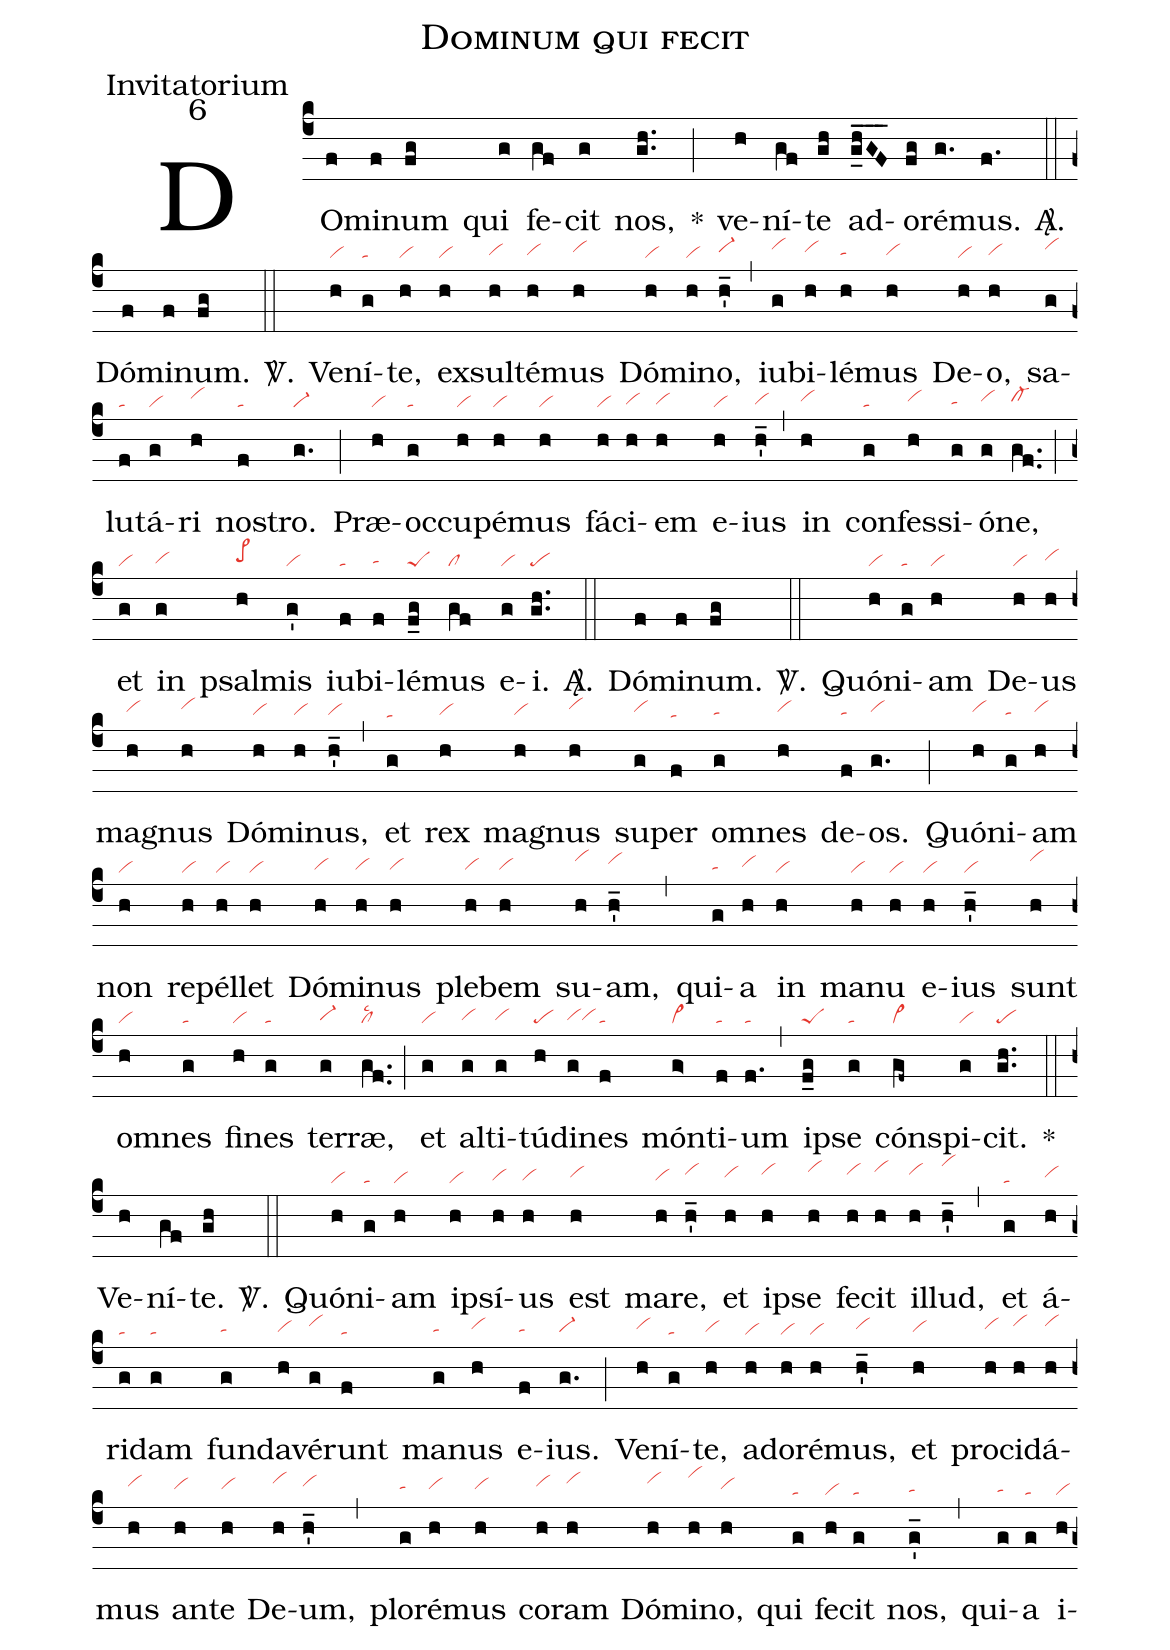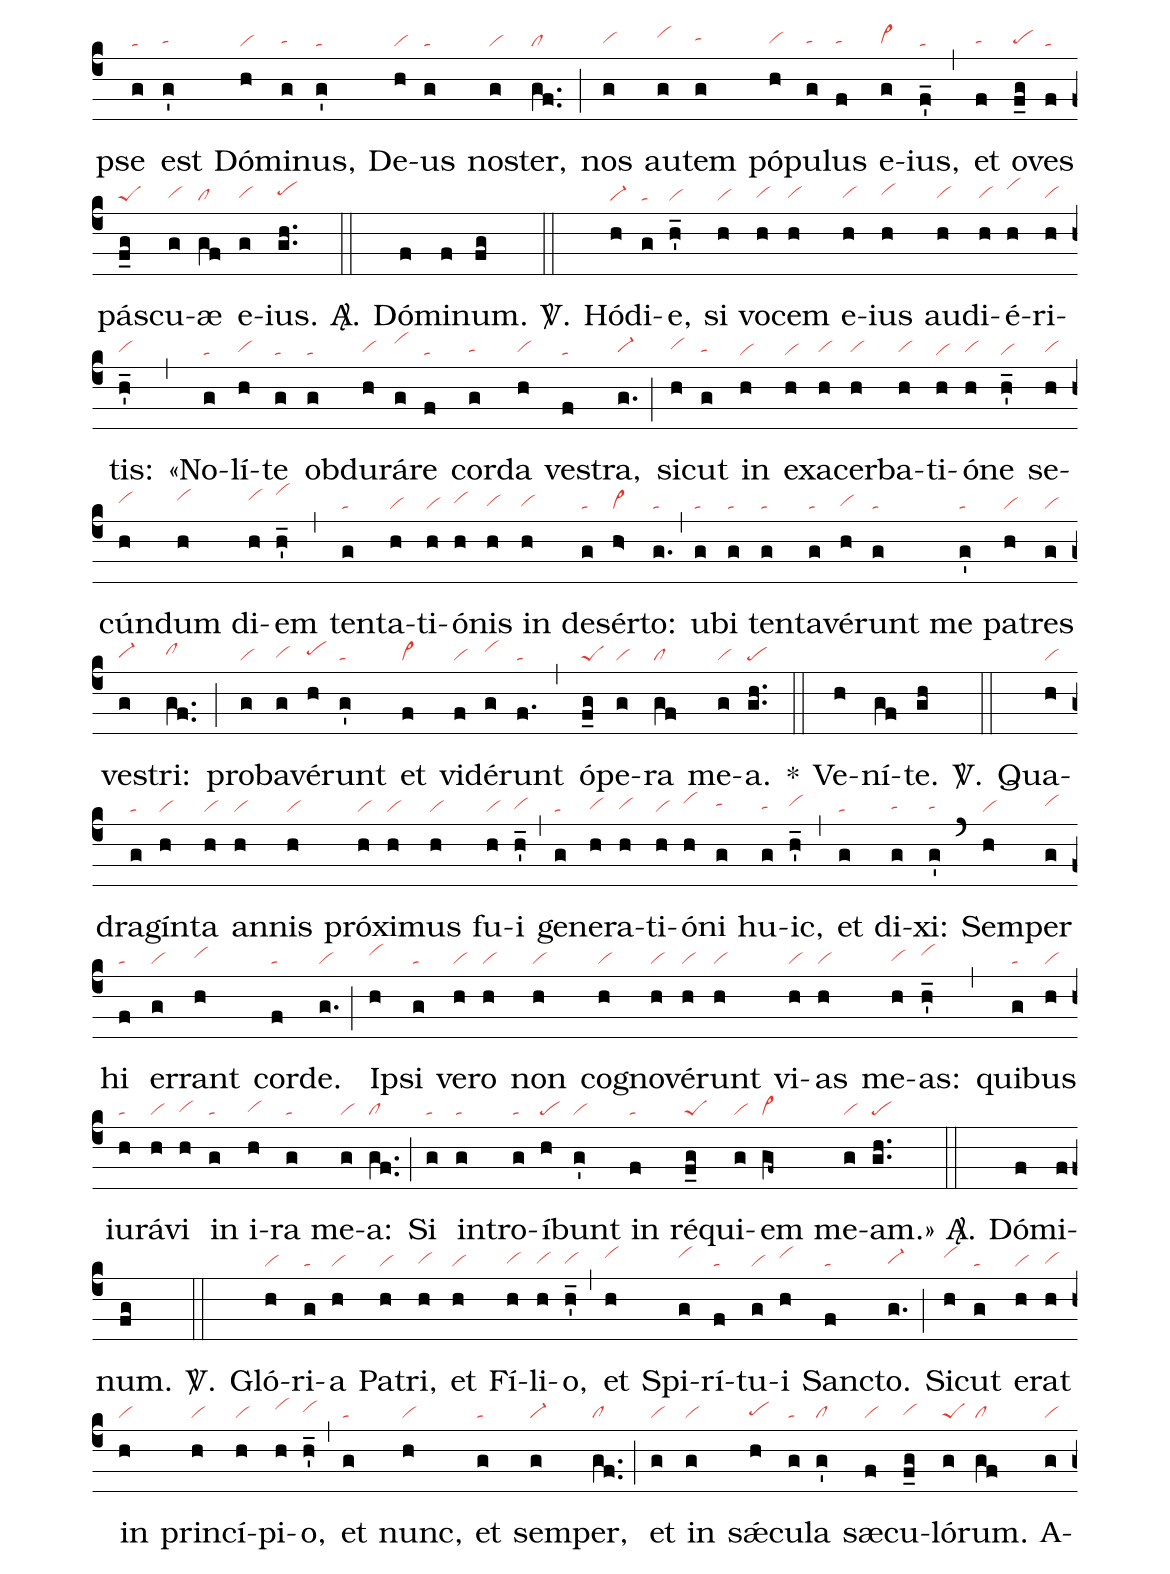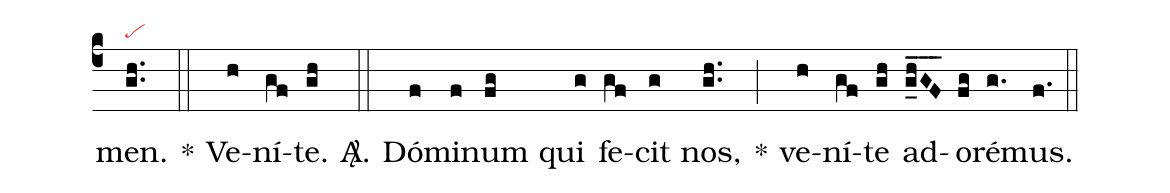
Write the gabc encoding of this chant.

name:Dominum qui fecit;
office-part:Invitatorium;
mode:6;
nabc-lines:1;
%%
(c4)
DO(f)mi(f)num(fg) qui(g) fe(gf)cit(g) nos,(gh..) *(;)
ve(h)ní(gf)te(gh) ad(g_0_1h_G_F_)o(fg)ré(g.)mus.(f.) <sp>A/</sp>.(::)

Dó(f)mi(f)num.(fg) <sp>V/</sp>.(::)

Ve(h|vi)ní(g|ta)te,(h|vi) ex(h|vi)sul(h|vihg)té(h|vihg)mus(h|vihh) Dó(h|vi)mi(h|vi)no,(h'_|vi-hh) (,)
iu(g|vihi)bi(h|vihh)lé(h|tahg)mus(h|vihg) De(h|vi)o,(h|vihg) sa(g|vihi)lu(f|ta)tá(g|vi)ri(h|vihi) no(f|ta)stro.(g.|vi-) (;)
Præ(h|vi)oc(g|ta)cu(h|vi)pé(h|vi)mus(h|vi) fá(h|vi)ci(h|vihg)em(h|vihg) e(h|vi)ius(h_'|vihg) (,)
in(h|vihh) con(g|ta)fes(h|vihh)si(g|tahg)ó(g|vihh)ne,(gf..|cl-hh) (;)
et(g|vi) in(g|vihg) psal(h|pe>hh)mis(g'|vi) iu(f|ta)bi(f|tahg)lé(f_g|peS)mus(gf|cl) e(g|vi)i.(gh..|pe) <sp>A/</sp>.(::)

Dó(f)mi(f)num.(fg) <sp>V/</sp>.(::)

Quó(h|vi)ni(g|ta)am(h|vi) De(h|vi)us(h|vihh) ma(h|vihh)gnus(h|vihi) Dó(h|vihg)mi(h|vihg)nus,(h'_|vihg) (,)
et(g|ta) rex(h|vihg) ma(h|vihg)gnus(h|vihi) su(g|vihh)per(f|ta) om(g|tahg)nes(h|vihh) de(f|tahg)os.(g.|vihh) (;)
Quó(h|vihh)ni(g|tahg)am(h|vihh) non(h|vi) re(h|vi)pél(h|vi)let(h|vi) Dó(h|vihg)mi(h|vihg)nus(h|vihg) ple(h|vihg)bem(h|vihg) su(h|vihj)am,(h_'|vihi) (,)
qui(g|tahg)a(h|vihh) in(h|vi) ma(h|vi)nu(h|vi) e(h|vi)ius(h_'|vi) sunt(h|vihj) om(h|vi)nes(g|ta) fi(h|vi)nes(g|ta) ter(g|vi-hg)ræ,(gf..|cllsc2) (;)
et(g|vi) al(g|vihg)ti(g|vihg)tú(h|pe)di(g|vihgvihg)nes(f|ta) món(g>|vi>)ti(f|ta)um(f.|ta) (,)
i(f_g|peS)pse(g|ta) cón(gf~|vi>)spi(g|vi)cit.(gh..|pe) *(::)

Ve(h)ní(gf)te.(gh) <sp>V/</sp>.(::)

Quó(h|vi)ni(g|ta)am(h|vi) i(h|vi)psí(h|vihg)us(h|vihg) est(h|vihh) ma(h|vihg)re,(h'_|vihi) et(h|vihh) i(h|vihi)pse(h|vihj) fe(h|vihi)cit(h|vihj) il(h|vihi)lud,(h_'|vihl) (,)
et(g|ta) á(h|vihh)ri(g|ta)dam(g|ta) fun(g|tahg)da(h|vihg)vé(g|vihi)runt(f|ta) ma(g|tahg)nus(h|vihh) e(f|tahg)ius.(g.|vi-hg) (;)
Ve(h|vihh)ní(g|ta)te,(h|vihg) a(h|vi)do(h|vi)ré(h|vi)mus,(h_'|vihh) et(h|vihg) pro(h|vihh)ci(h|vihi)dá(h|vihi)mus(h|vihi) an(h|vihh)te(h|vihh) De(h|vihj)um,(h_'|vihi) (,)
plo(g|tahh)ré(h|vihh)mus(h|vihh) co(h|vihi)ram(h|vihj) Dó(h|vihj)mi(h|vihl)no,(h|vihh) qui(g|ta) fe(h|vi)cit(g|ta) nos,(g_'|tahg) (,)
qui(g|tahg)a(g|ta) i(h|vi)pse(g|ta) est(g'|tahg) Dó(h|vi)mi(g|tahg)nus,(g'|ta) De(h|vi)us(g|ta) no(g|vi)ster,(gf..|cl) (;)
nos(g|vihg) au(g|vihi)tem(g|tahh) pó(h|vihg)pu(g|tahg)lus(f|tahg) e(g|vi>hg)ius,(f_'|ta) (,)
et(f|tahg) o(f_g|pehg)ves(f|ta) pá(f_g|peS)scu(g|vihg)æ(gf|cl) e(g|vihg)ius.(gh..|pehh) <sp>A/</sp>.(::)

Dó(f)mi(f)num.(fg) <sp>V/</sp>.(::)

Hó(h|vi-)di(g|ta)e,(h_'|vi) si(h|vi) vo(h|vihg)cem(h|vihg) e(h|vihg)ius(h|vihh) au(h|vihg)di(h|vihg)é(h|vihj)ri(h|vihg)tis:(h_'|vihg) (,)
«No(g|ta)lí(h|vihg)te(g|ta) ob(g|ta)du(h|vihg)rá(g|vihj)re(f|ta) cor(g|tahg)da(h|vihg) ve(f|ta)stra,(g.|vi-hg) (;)
si(h|vihh)cut(g|tahg) in(h|vi) e(h|vi)xa(h|vihg)cer(h|vihg)ba(h|vihg)ti(h|vi)ó(h|vihg)ne(h_'|vi) se(h|vihg)cún(h|vihh)dum(h|vihi) di(h|vihi)em(h_'|vihk) (,)
ten(g|ta)ta(h|vi)ti(h|vi)ó(h|vihh)nis(h|vihg) in(h|vihg) de(g|ta)sér(h>|vi>)to:(g.|ta) (,)
u(g|ta)bi(g|ta) ten(g|ta)ta(g|ta)vé(h|vihg)runt(g|ta) me(g'|ta) pa(h|vi)tres(g|vi) ve(g|vi-hg)stri:(gf..|clhh) (;)
pro(g|vi)ba(g|vihg)vé(h|pehh)runt(g'|ta) et(f|vi>) vi(f|vi)dé(g|vihi)runt(f.|ta) (,)
ó(f_g|peS)pe(g|vi)ra(gf|cl) me(g|vi)a.(gh..|pe) *(::)

Ve(h)ní(gf)te.(gh) <sp>V/</sp>.(::)

Qua(h|vi)dra(g|ta)gín(h|vi)ta(h|vi) an(h|vi)nis(h|vi) pró(h|vi)xi(h|vi)mus(h|vi) fu(h|vi)i(h_'|vihg) (,)
ge(g|ta)ne(h|vihg)ra(h|vihg)ti(h|vi)ó(h|vihi)ni(g|tahh) hu(g|tahg)ic,(h_'|vihh) (,)
et(g|ta) di(g|tahg)xi:(g'|tahg) (`)
Sem(h|vi)per(g|vihh) hi(f|ta) er(g|vi)rant(h|vihh) cor(f|ta)de.(g.|vi) (;)
I(h|vihi)psi(g|ta) ve(h|vi)ro(h|vi) non(h|vi) co(h|vi)gno(h|vi)vé(h|vi)runt(h|vi) vi(h|vi)as(h|vi) me(h|vihg)as:(h_'|vihi) (,)
qui(g|ta)bus(h|vi) iu(h|ta)rá(h|vi)vi(h|vihg) in(g|ta) i(h|vihg)ra(g|ta) me(g|vi)a:(gf..|cl) (;)
Si(g|ta) in(g|ta)tro(g|ta)í(h|pe)bunt(g'|vi) in(f|ta) ré(f_g|peS)qui(g|vi)em(gf~|vi>) me(g|vi)am.»(gh..|pe) <sp>A/</sp>.(::)

Dó(f)mi(f)num.(fg) <sp>V/</sp>.(::)

Gló(h|vi)ri(g|ta)a(h|vi) Pa(h|vi)tri,(h|vihg) et(h|vi) Fí(h|vihg)li(h|vihg)o,(h_'|vihg) (,)
et(h|vihi) Spi(g|vihi)rí(f|ta)tu(g|vi)i(h|vihi) San(f|ta)cto.(g.|vi-hg) (;)
Si(h|vihi)cut(g|ta) e(h|vi)rat(h|vihg) in(h|vi) prin(h|vi)cí(h|vi)pi(h|vihi)o,(h_'|vihh) (,)
et(g|ta) nunc,(h|vi) et(g|ta) sem(g|vi-)per,(gf..|cl) (;)
et(g|vi) in(g|vi)  sǽ(h|pehg)cu(g|ta)la(g'|cl) sæ(f|vi)cu(f_g|vihg)ló(g|peS)rum.(gf|cl) A(g|vi)men.(gh..|pe) *(::)

Ve(h)ní(gf)te.(gh) <sp>A/</sp>.(::)

Dó(f)mi(f)num(fg) qui(g) fe(gf)cit(g) nos,(gh..) *(;)
ve(h)ní(gf)te(gh) ad(g_0_1h_G_F_)o(fg)ré(g.)mus.(f.) (::)
